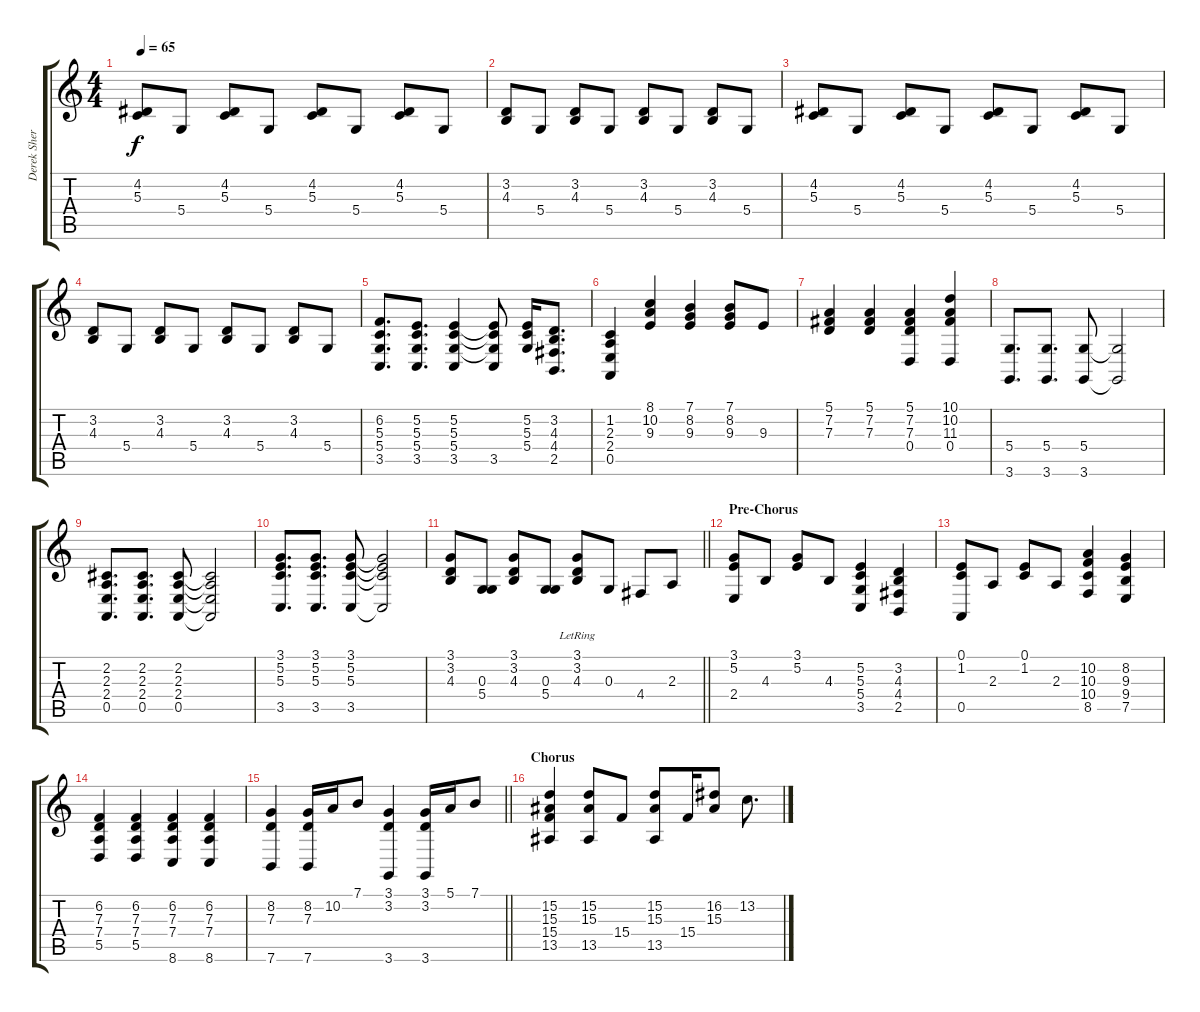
\track ("Derek Sherinian" "Derek Sher") {solo instrument brightacousticpiano}
\staff {score tabs}
\tuning (E4 B3 G3 D3 A2 E2) {hide}
\ts (4 4)
\tempo 65
\clef g2
\ks c
(4.2 5.3).8{dy f} 5.4.8 (4.2 5.3).8 5.4.8 (4.2 5.3).8 5.4.8 (4.2 5.3).8 5.4.8 |
(3.2 4.3).8 5.4.8 (3.2 4.3).8 5.4.8 (3.2 4.3).8 5.4.8 (3.2 4.3).8 5.4.8 |
(4.2 5.3).8 5.4.8 (4.2 5.3).8 5.4.8 (4.2 5.3).8 5.4.8 (4.2 5.3).8 5.4.8 |
(3.2 4.3).8 5.4.8 (3.2 4.3).8 5.4.8 (3.2 4.3).8 5.4.8 (3.2 4.3).8 5.4.8 |
(6.2 5.3 5.4 3.5).8{d} (5.2 5.3 5.4 3.5).8{d} (5.2 5.3 5.4 3.5).4 (5.2{t} 5.3{t} 5.4{t} 3.5).8 (5.2 5.3 5.4).16 (3.2 4.3 4.4 2.5).8{d} |
(1.2 2.3 2.4 0.5).4 (8.1 10.2 9.3).4 (7.1 8.2 9.3).4 (7.1 8.2 9.3).8 9.3.8 |
(5.1 7.2 7.3).4 (5.1 7.2 7.3).4 (5.1 7.2 7.3 0.4).4 (10.1 10.2 11.3 0.4).4 |
(5.4 3.6).8{d} (5.4 3.6).8{d} (5.4 3.6).8 (5.4{t} 3.6{t}).2 |
(2.2 2.3 2.4 0.5).8{d} (2.2 2.3 2.4 0.5).8{d} (2.2 2.3 2.4 0.5).8 (2.2{t} 2.3{t} 2.4{t} 0.5{t}).2 |
(3.1 5.2 5.3 3.5).8{d} (3.1 5.2 5.3 3.5).8{d} (3.1 5.2 5.3 3.5).8 (3.1{t} 5.2{t} 5.3{t} 3.5{t}).2 |
\barLineRight lightlight
(3.1 3.2 4.3).8 (0.3 5.4).8 (3.1 3.2 4.3).8 (0.3 5.4).8 (3.1{lr} 3.2{lr} 4.3{lr}).8 0.3.8 4.4.8 2.3.8 |
\section ("" "Pre-Chorus")
(3.1 5.2 2.4).8 4.3.8 (3.1 5.2).8 4.3.8 (5.2 5.3 5.4 3.5).4 (3.2 4.3 4.4 2.5).4 |
(0.1 1.2 0.5).8 2.3.8 (0.1 1.2).8 2.3.8 (10.2 10.3 10.4 8.5).4 (8.2 9.3 9.4 7.5).4 |
(6.2 7.3 7.4 5.5).4 (6.2 7.3 7.4 5.5).4 (6.2 7.3 7.4 8.6).4 (6.2 7.3 7.4 8.6).4 |
\barLineRight lightlight
(8.2 7.3 7.6).4 (8.2 7.3 7.6).16 10.2.16 7.1.8 (3.1 3.2 3.6).4 (3.1 3.2 3.6).16 5.1.16 7.1.8 |
\section ("" "Chorus")
(15.2 15.3 15.4 13.5).4 (15.2 15.3 13.5).8 15.4.8 (15.2 15.3 13.5).8 15.4.16 (16.2 15.3).8 13.2.8{d}
